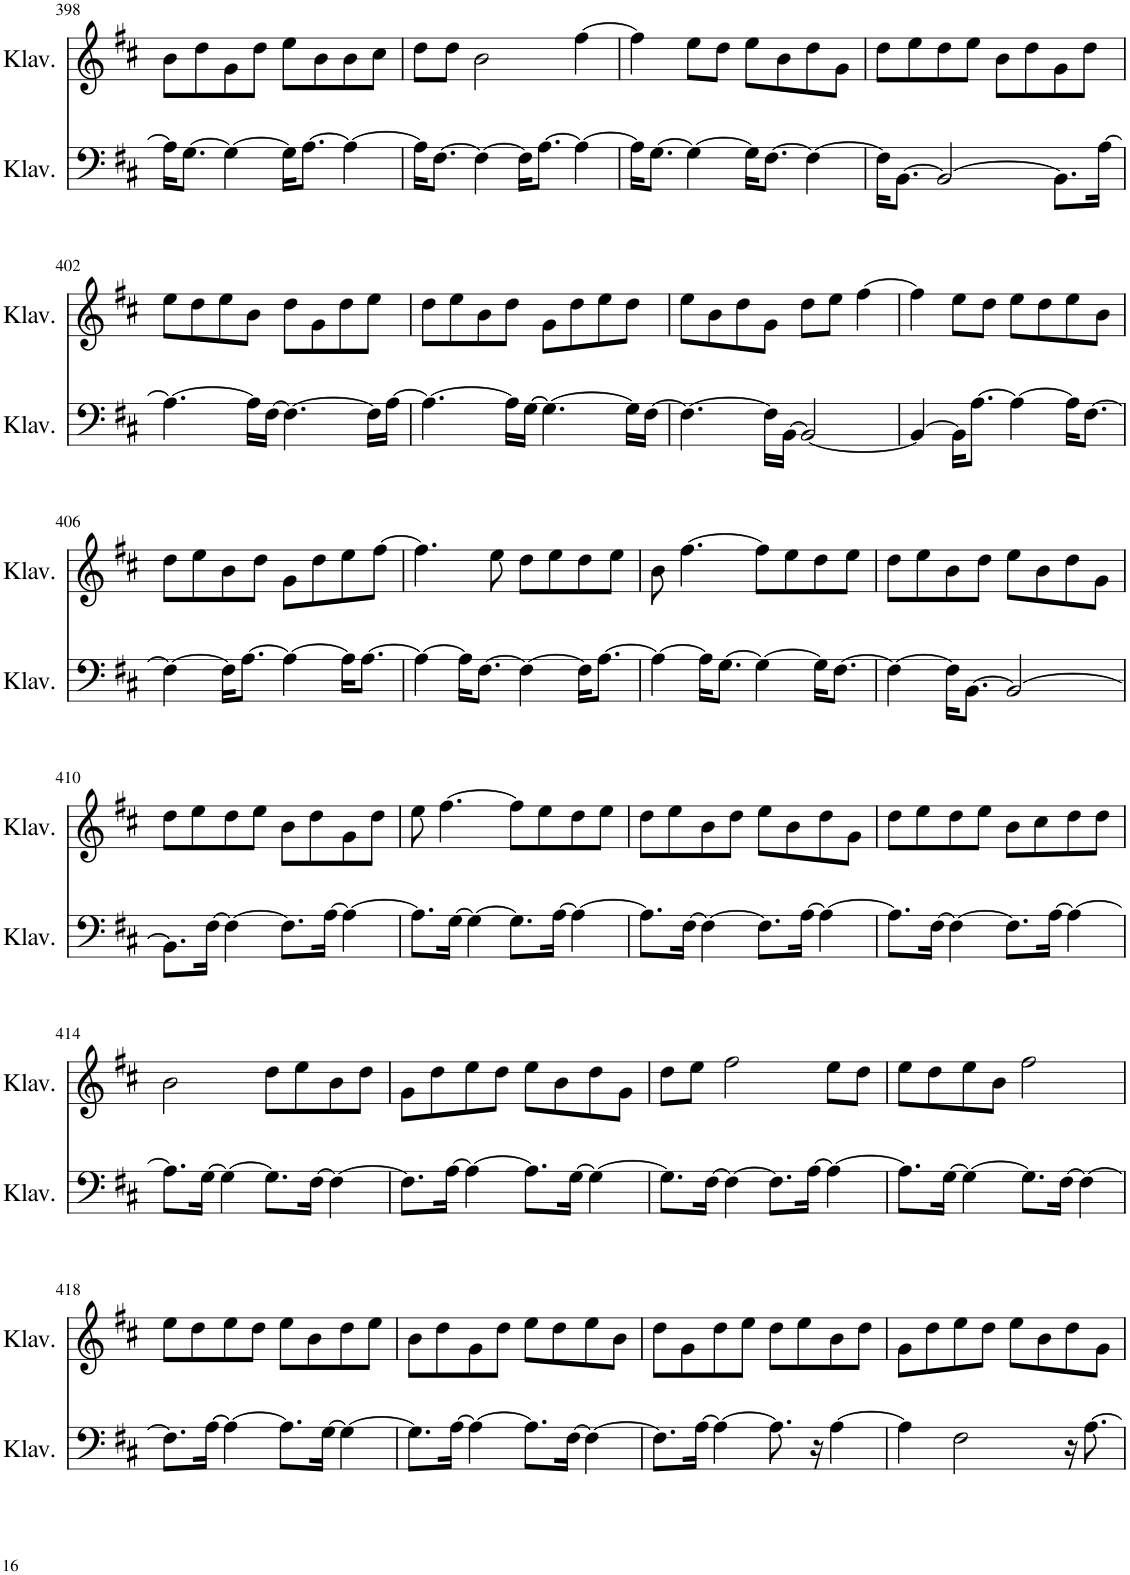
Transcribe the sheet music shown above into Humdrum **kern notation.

**kern	**kern
*part2	*part1
*staff2	*staff1
*I"Klavier	*I"Klavier
*I'Klav.	*I'Klav.
!!LO:PB:g=z
*clefF4	*clefG2
*k[f#c#]	*k[f#c#]
*M4/4	*M4/4
=398	=398
16A\KL]	8b\L
[8.G\J	.
.	8dd\
4G\_	8g\
.	8dd\J
16G\KL]	8ee\L
[8.A\J	.
.	8b\
4A\_	8b\
.	8cc#\J
=399	=399
16A\KL]	8dd\L
[8.F#\J	.
.	8dd\J
4F#\_	2b\
16F#\KL]	.
[8.A\J	.
4A\_	[4ff#\
=400	=400
16A\KL]	4ff#\]
[8.G\J	.
4G\_	8ee\L
.	8dd\J
16G\KL]	8ee\L
[8.F#\J	.
.	8b\
4F#\_	8dd\
.	8g\J
=401	=401
16F#\KL]	8dd\L
[8.BB\J	.
.	8ee\
2BB/_	8dd\
.	8ee\J
.	8b\L
.	8dd\
8.BB\L]	8g\
.	8dd\J
[16A\Jk	.
!!LO:LB:g=z
=402	=402
4.A\_	8ee\L
.	8dd\
.	8ee\
16A\LL]	8b\J
[16F#\JJ	.
4.F#\_	8dd\L
.	8g\
.	8dd\
16F#\LL]	8ee\J
[16A\JJ	.
=403	=403
4.A\_	8dd\L
.	8ee\
.	8b\
16A\LL]	8dd\J
[16G\JJ	.
4.G\_	8g\L
.	8dd\
.	8ee\
16G\LL]	8dd\J
[16F#\JJ	.
=404	=404
4.F#\_	8ee\L
.	8b\
.	8dd\
16F#\LL]	8g\J
[16BB\JJ	.
2BB/_	8dd\L
.	8ee\J
.	[4ff#\
=405	=405
4BB/_	4ff#\]
16BB\KL]	8ee\L
[8.A\J	.
.	8dd\J
4A\_	8ee\L
.	8dd\
16A\KL]	8ee\
[8.F#\J	.
.	8b\J
!!LO:LB:g=z
=406	=406
4F#\_	8dd\L
.	8ee\
16F#\KL]	8b\
[8.A\J	.
.	8dd\J
4A\_	8g\L
.	8dd\
16A\KL]	8ee\
[8.A\J	.
.	[8ff#\J
=407	=407
4A\_	4.ff#\]
16A\KL]	.
[8.F#\J	.
.	8ee\
4F#\_	8dd\L
.	8ee\
16F#\KL]	8dd\
[8.A\J	.
.	8ee\J
=408	=408
4A\_	8b\
.	[4.ff#\
16A\KL]	.
[8.G\J	.
4G\_	8ff#\L]
.	8ee\
16G\KL]	8dd\
[8.F#\J	.
.	8ee\J
=409	=409
4F#\_	8dd\L
.	8ee\
16F#\KL]	8b\
[8.BB\J	.
.	8dd\J
2BB/_	8ee\L
.	8b\
.	8dd\
.	8g\J
!!LO:LB:g=z
=410	=410
8.BB\L]	8dd\L
.	8ee\
[16F#\Jk	.
4F#\_	8dd\
.	8ee\J
8.F#\L]	8b\L
.	8dd\
[16A\Jk	.
4A\_	8g\
.	8dd\J
=411	=411
8.A\L]	8ee\
.	[4.ff#\
[16G\Jk	.
4G\_	.
8.G\L]	8ff#\L]
.	8ee\
[16A\Jk	.
4A\_	8dd\
.	8ee\J
=412	=412
8.A\L]	8dd\L
.	8ee\
[16F#\Jk	.
4F#\_	8b\
.	8dd\J
8.F#\L]	8ee\L
.	8b\
[16A\Jk	.
4A\_	8dd\
.	8g\J
=413	=413
8.A\L]	8dd\L
.	8ee\
[16F#\Jk	.
4F#\_	8dd\
.	8ee\J
8.F#\L]	8b\L
.	8cc#\
[16A\Jk	.
4A\_	8dd\
.	8dd\J
!!LO:LB:g=z
=414	=414
8.A\L]	2b\
[16G\Jk	.
4G\_	.
8.G\L]	8dd\L
.	8ee\
[16F#\Jk	.
4F#\_	8b\
.	8dd\J
=415	=415
8.F#\L]	8g\L
.	8dd\
[16A\Jk	.
4A\_	8ee\
.	8dd\J
8.A\L]	8ee\L
.	8b\
[16G\Jk	.
4G\_	8dd\
.	8g\J
=416	=416
8.G\L]	8dd\L
.	8ee\J
[16F#\Jk	.
4F#\_	2ff#\
8.F#\L]	.
[16A\Jk	.
4A\_	8ee\L
.	8dd\J
=417	=417
8.A\L]	8ee\L
.	8dd\
[16G\Jk	.
4G\_	8ee\
.	8b\J
8.G\L]	2ff#\
[16F#\Jk	.
4F#\_	.
!!LO:LB:g=z
=418	=418
8.F#\L]	8ee\L
.	8dd\
[16A\Jk	.
4A\_	8ee\
.	8dd\J
8.A\L]	8ee\L
.	8b\
[16G\Jk	.
4G\_	8dd\
.	8ee\J
=419	=419
8.G\L]	8b\L
.	8dd\
[16A\Jk	.
4A\_	8g\
.	8dd\J
8.A\L]	8ee\L
.	8dd\
[16F#\Jk	.
4F#\_	8ee\
.	8b\J
=420	=420
8.F#\L]	8dd\L
.	8g\
[16A\Jk	.
4A\_	8dd\
.	8ee\J
8.A\]	8dd\L
.	8ee\
16r	.
[4A\	8b\
.	8dd\J
=421	=421
4A\]	8g\L
.	8dd\
2F#\	8ee\
.	8dd\J
.	8ee\L
.	8b\
16r	8dd\
[8.A\	.
.	8g\J
=	=
*-	*-
